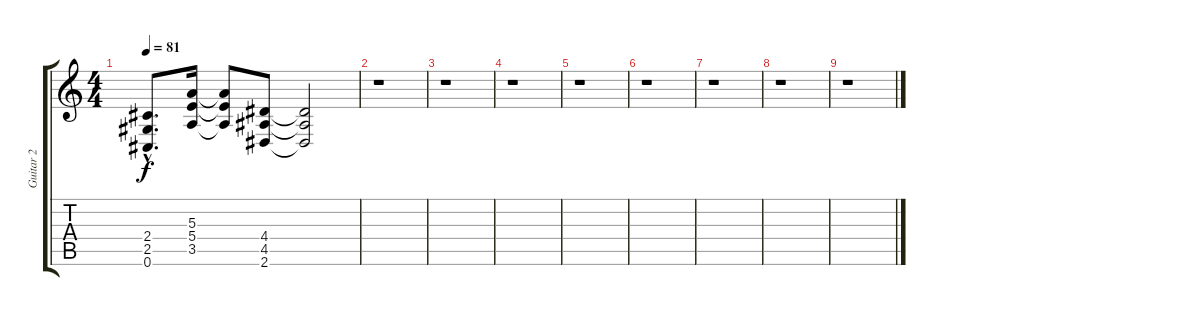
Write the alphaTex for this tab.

\track ("Guitar 2" "Guitar 2") {instrument distortionguitar}
\staff {score tabs}
\tuning (Db4 Ab3 E3 B2 Gb2 Db2) {hide}
\ts (4 4)
\tempo 81
\clef g2
\ks c
(2.4{hac} 2.5{hac} 0.6{hac}).8{d dy f} (5.3 5.4 3.5).16 (5.3{t} 5.4{t} 3.5{t}).8 (4.4 4.5 2.6).8 (4.4{t} 4.5{t} 2.6{t}).2 |
r.1 |
r.1 |
r.1 |
r.1 |
r.1 |
r.1 |
r.1 |
r.1
